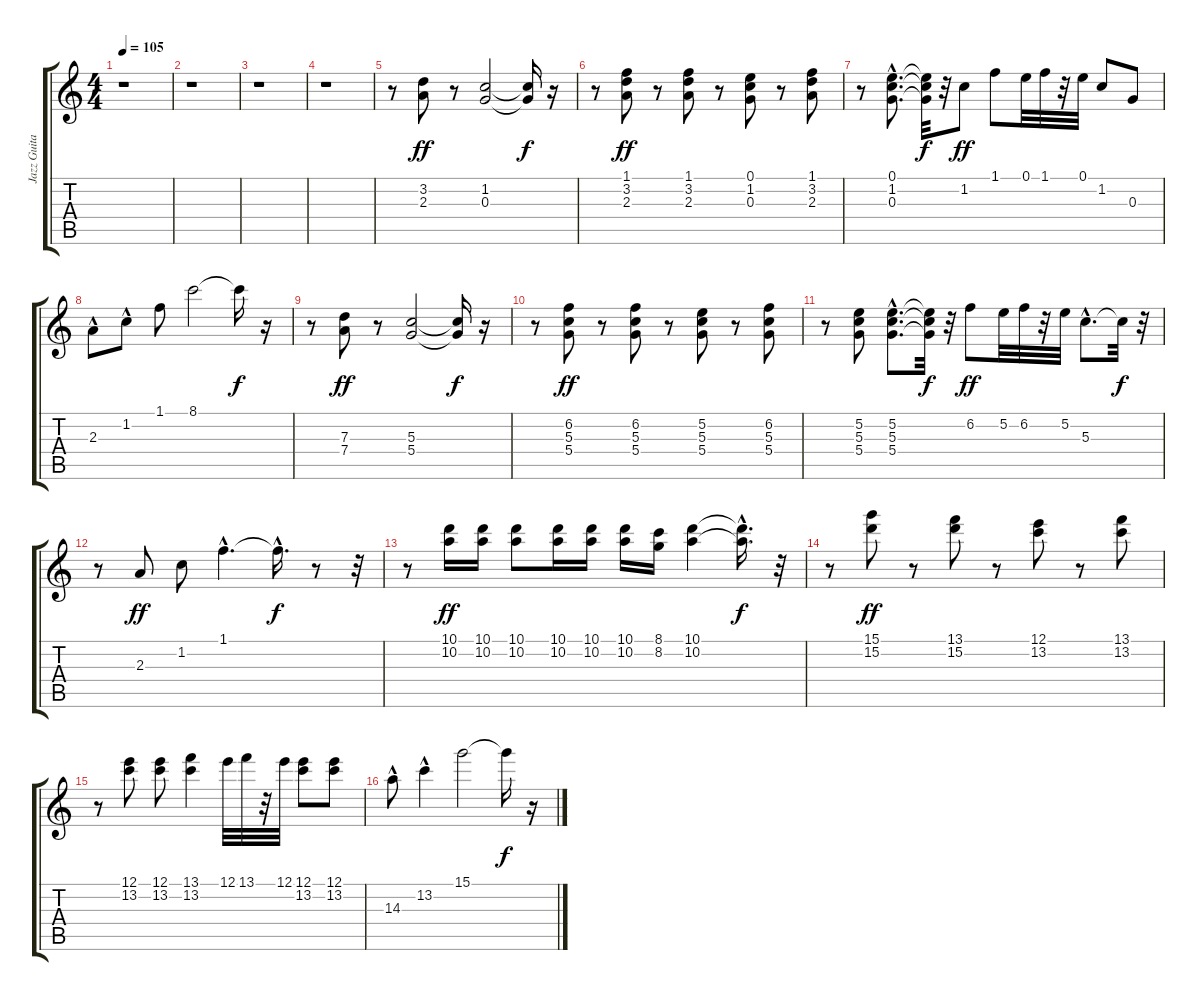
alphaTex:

\track ("Jazz Guitar" "Jazz Guita") {instrument electricguitarjazz}
\staff {score tabs}
\tuning (E4 B3 G3 D3 A2 E2) {hide}
\ts (4 4)
\tempo 105
\clef g2
\ks c
r.1{dy ff} |
r.1 |
r.1 |
r.1 |
r.8 (3.2 2.3).8{volume 11} r.8 (1.2 0.3).2 (1.2{t} 0.3{t}).16{dy f} r.16 |
r.8 (1.1 3.2 2.3).8{dy ff} r.8 (1.1 3.2 2.3).8 r.8 (0.1 1.2 0.3).8 r.8 (1.1 3.2 2.3).8 |
r.8 (0.1{hac} 1.2{hac} 0.3{hac}).8{d} (0.1{t} 1.2{t} 0.3{t}).32{dy f} r.32 1.2.8{dy ff} 1.1.8 0.1.32 1.1.32 r.32 0.1.32 1.2.8 0.3.8 |
2.3{hac}.8 1.2{hac}.8 1.1.8 8.1.2 8.1{t}.16{dy f} r.16 |
r.8 (7.3 7.4).8{dy ff} r.8 (5.3 5.4).2 (5.3{t} 5.4{t}).16{dy f} r.16 |
r.8 (6.2 5.3 5.4).8{dy ff} r.8 (6.2 5.3 5.4).8 r.8 (5.2 5.3 5.4).8 r.8 (6.2 5.3 5.4).8 |
r.8 (5.2 5.3 5.4).8 (5.2{hac} 5.3{hac} 5.4{hac}).8{d} (5.2{t} 5.3{t} 5.4{t}).32{dy f} r.32 6.2.8{dy ff} 5.2.32 6.2.32 r.32 5.2.32 5.3{hac}.8{d} 5.3{t}.32{dy f} r.32 |
r.8 2.3.8{dy ff} 1.2.8 1.1{hac}.4{d} 1.1{hac t}.16{d dy f} r.8 r.32 |
r.8 (10.1 10.2).16{dy ff} (10.1 10.2).16 (10.1 10.2).8 (10.1 10.2).16 (10.1 10.2).16 (10.1 10.2).16 (8.1 8.2).16 (10.1 10.2).4 (10.1{hac t} 10.2{hac t}).16{d dy f} r.32 |
r.8 (15.1 15.2).8{dy ff} r.8 (13.1 15.2).8 r.8 (12.1 13.2).8 r.8 (13.1 13.2).8 |
r.8 (12.1 13.2).8 (12.1 13.2).8 (13.1 13.2).4 12.1.32 13.1.32 r.32 12.1.32 (12.1 13.2).8 (12.1 13.2).8 |
14.3{hac}.8 13.2{hac}.4 15.1.2 15.1{t}.16{dy f} r.16
